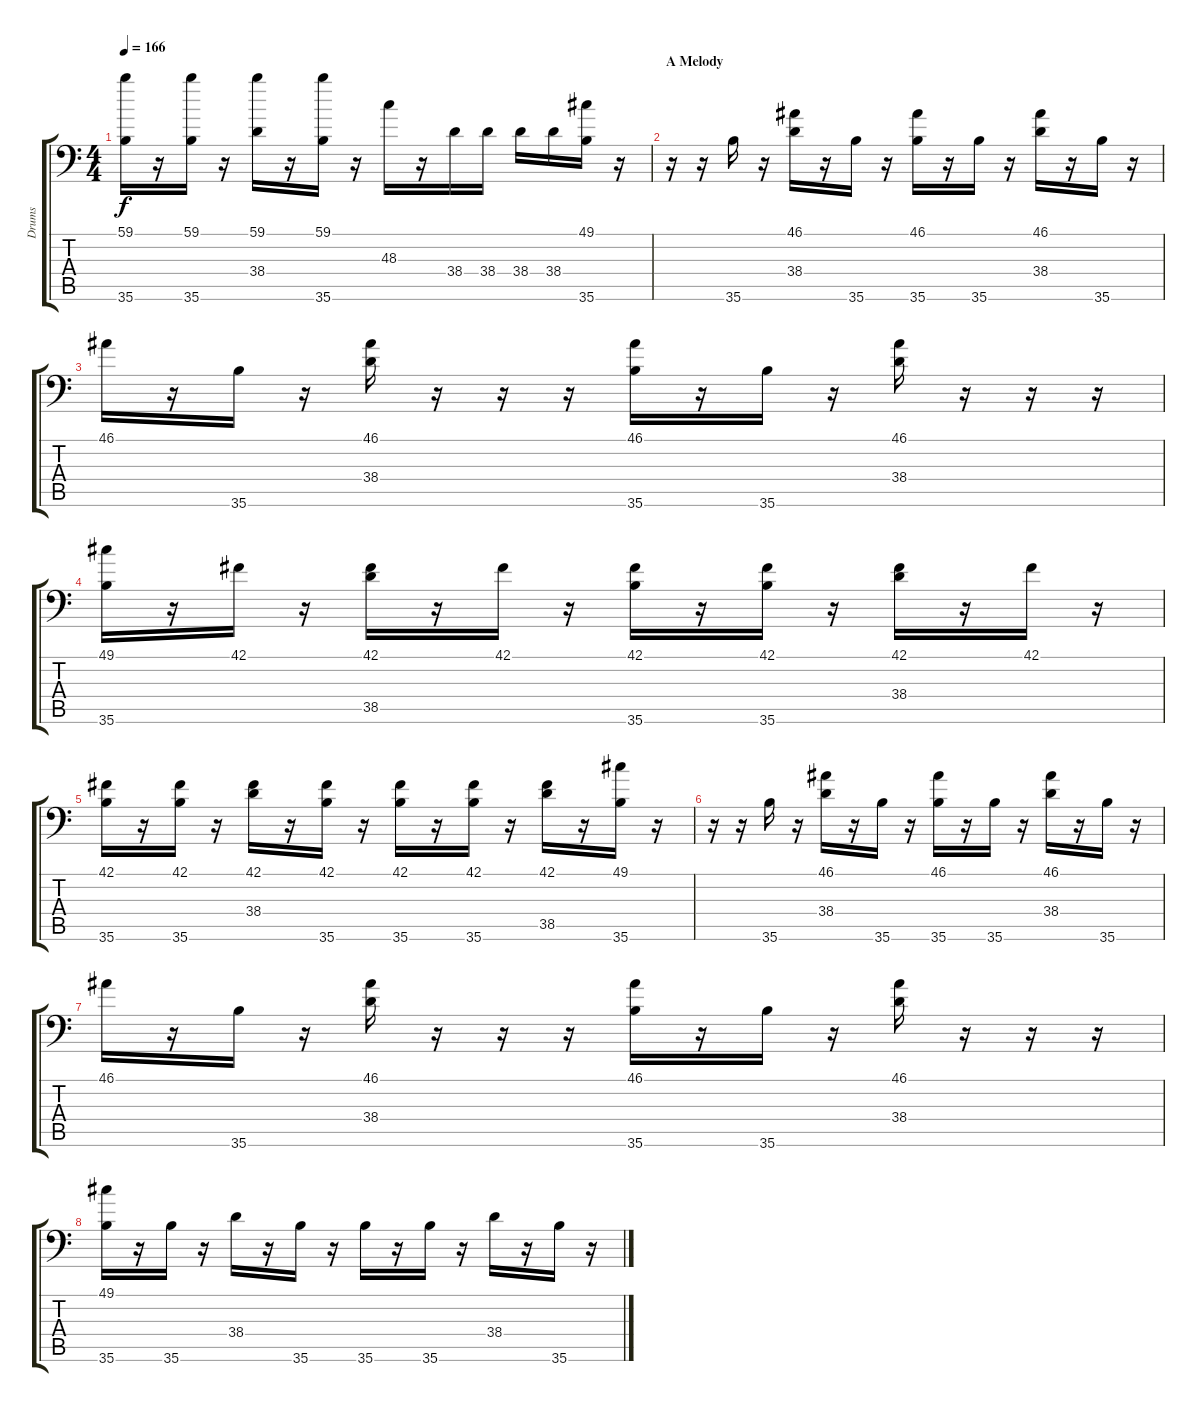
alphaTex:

\track ("Drums" "Drums") {instrument acousticgrandpiano}
\staff {score tabs}
\tuning (C-1 C-1 C-1 C-1 C-1 C-1) {hide}
\ts (4 4)
\tempo 166
\clef f4
\ks c
(59.1 35.6).16{dy f} r.16 (59.1 35.6).16 r.16 (59.1 38.4).16 r.16 (59.1 35.6).16 r.16 48.3.16 r.16 38.4.16 38.4.16 38.4.16 38.4.16 (49.1 35.6).16 r.16 |
\section ("" "A Melody")
r.16 r.16 35.6.16 r.16 (46.1 38.4).16 r.16 35.6.16 r.16 (46.1 35.6).16 r.16 35.6.16 r.16 (46.1 38.4).16 r.16 35.6.16 r.16 |
46.1.16 r.16 35.6.16 r.16 (46.1 38.4).16 r.16 r.16 r.16 (46.1 35.6).16 r.16 35.6.16 r.16 (46.1 38.4).16 r.16 r.16 r.16 |
(49.1 35.6).16 r.16 42.1.16 r.16 (42.1 38.5).16 r.16 42.1.16 r.16 (42.1 35.6).16 r.16 (42.1 35.6).16 r.16 (42.1 38.4).16 r.16 42.1.16 r.16 |
(42.1 35.6).16 r.16 (42.1 35.6).16 r.16 (42.1 38.4).16 r.16 (42.1 35.6).16 r.16 (42.1 35.6).16 r.16 (42.1 35.6).16 r.16 (42.1 38.5).16 r.16 (49.1 35.6).16 r.16 |
r.16 r.16 35.6.16 r.16 (46.1 38.4).16 r.16 35.6.16 r.16 (46.1 35.6).16 r.16 35.6.16 r.16 (46.1 38.4).16 r.16 35.6.16 r.16 |
46.1.16 r.16 35.6.16 r.16 (46.1 38.4).16 r.16 r.16 r.16 (46.1 35.6).16 r.16 35.6.16 r.16 (46.1 38.4).16 r.16 r.16 r.16 |
(49.1 35.6).16 r.16 35.6.16 r.16 38.4.16 r.16 35.6.16 r.16 35.6.16 r.16 35.6.16 r.16 38.4.16 r.16 35.6.16 r.16
